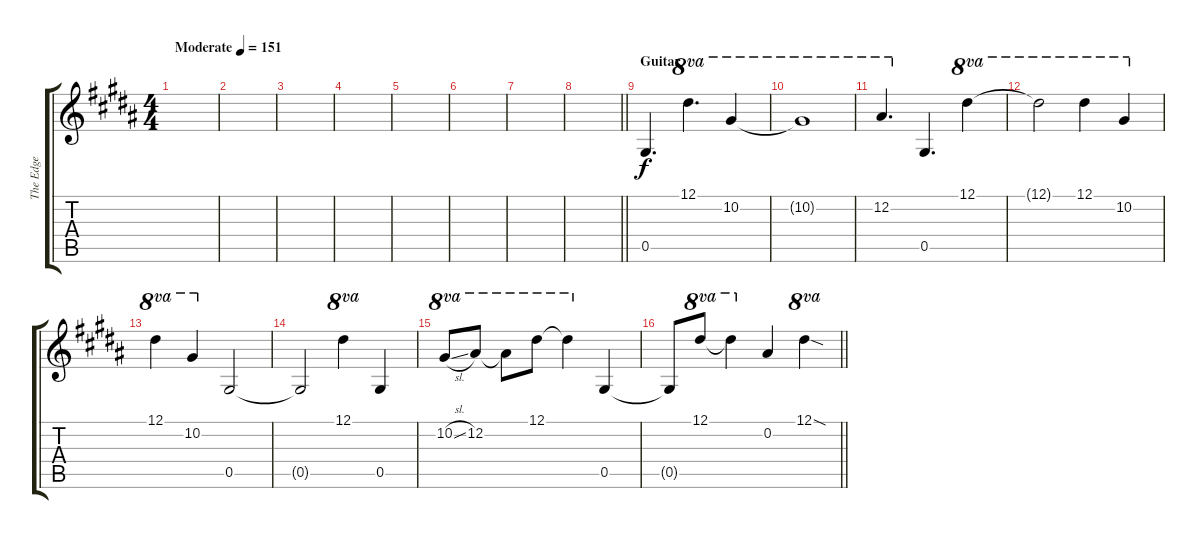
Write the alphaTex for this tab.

\track ("The Edge" "The Edge") {instrument overdrivenguitar}
\staff {score tabs}
\tuning (Eb4 Bb3 Gb3 Db3 Ab2 Eb2) {hide}
\ts (4 4)
\tempo (151 "Moderate")
\clef g2
\ks b
|
|
|
|
|
|
|
\barLineRight lightlight
|
\section ("" "Guitar")
0.5.4{d} 12.1.4{d ot 8va} 10.2.4{ot 8va} |
10.2{t}.1{ot 8va} |
12.2.4{d ot 8va} 0.5.4{d} 12.1.4{ot 8va} |
12.1{t}.2{ot 8va} 12.1.4{ot 8va} 10.2.4{ot 8va} |
12.1.4{ot 8va} 10.2.4{ot 8va} 0.5.2 |
0.5{t}.2 12.1.4{ot 8va} 0.5.4 |
10.2{sl}.8{ot 8va} 12.2.8{ot 8va} 12.2{t}.8{ot 8va} 12.1.8{ot 8va} 12.1{t}.4{ot 8va} 0.5.4 |
\barLineRight lightlight
0.5{t}.8 12.1.8{ot 8va} 12.1{t}.4{ot 8va} 0.2.4 12.1{sod}.4{ot 8va}
